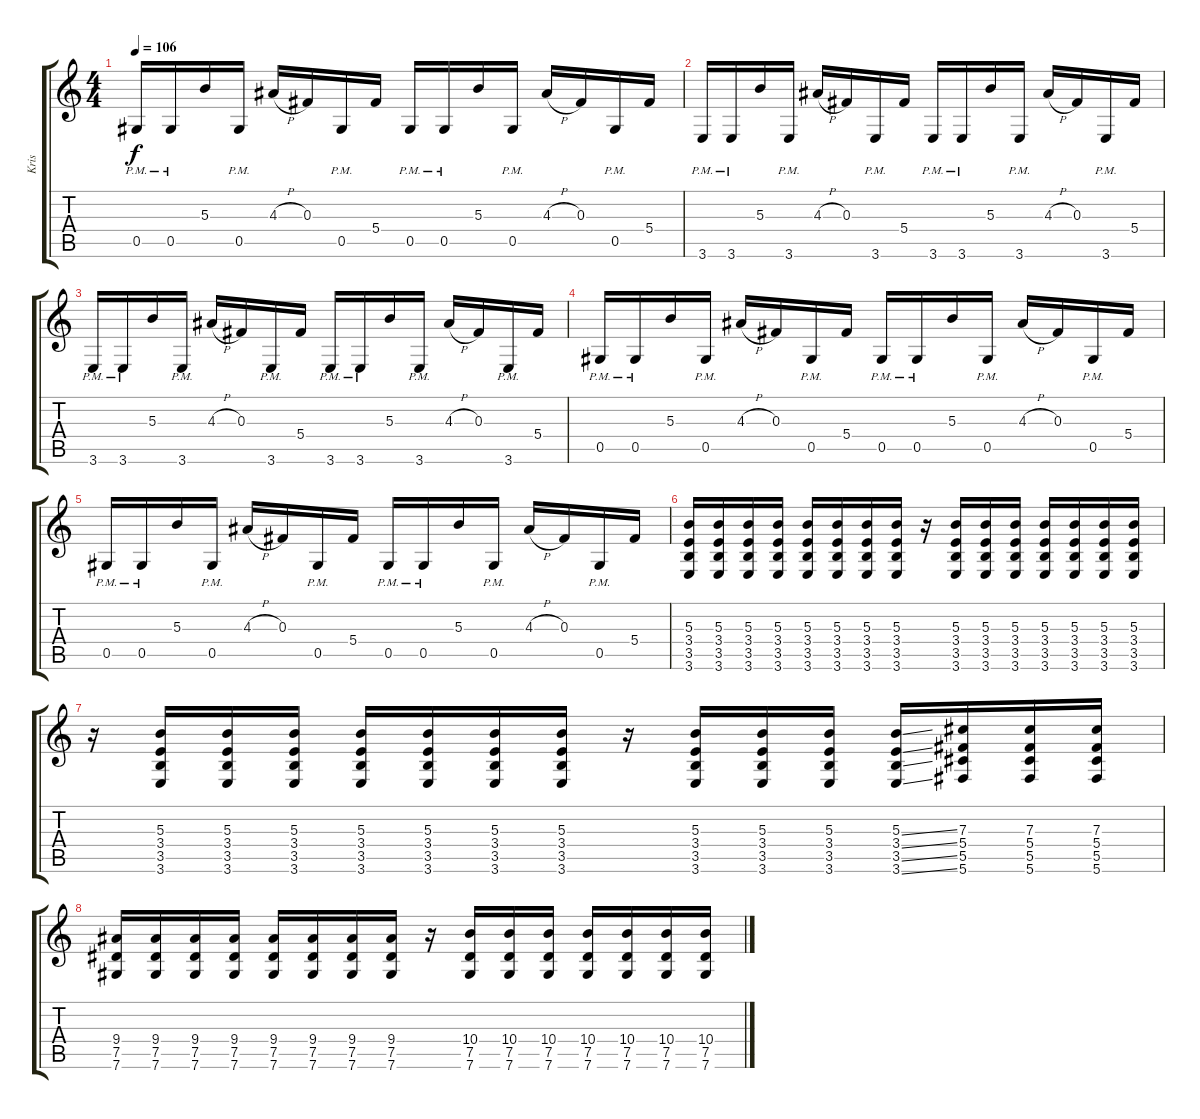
\track ("Kris" "Kris") {instrument distortionguitar}
\staff {score tabs}
\tuning (Eb4 Bb3 Gb3 Db3 Ab2 Db2) {hide}
\ts (4 4)
\tempo 106
\clef g2
\ks c
0.5{pm}.16{dy f} 0.5{pm}.16 5.3.16 0.5{pm}.16 4.3{h}.16 0.3.16 0.5{pm}.16 5.4.16 0.5{pm}.16 0.5{pm}.16 5.3.16 0.5{pm}.16 4.3{h}.16 0.3.16 0.5{pm}.16 5.4.16 |
3.6{pm}.16 3.6{pm}.16 5.3.16 3.6{pm}.16 4.3{h}.16 0.3.16 3.6{pm}.16 5.4.16 3.6{pm}.16 3.6{pm}.16 5.3.16 3.6{pm}.16 4.3{h}.16 0.3.16 3.6{pm}.16 5.4.16 |
3.6{pm}.16 3.6{pm}.16 5.3.16 3.6{pm}.16 4.3{h}.16 0.3.16 3.6{pm}.16 5.4.16 3.6{pm}.16 3.6{pm}.16 5.3.16 3.6{pm}.16 4.3{h}.16 0.3.16 3.6{pm}.16 5.4.16 |
0.5{pm}.16 0.5{pm}.16 5.3.16 0.5{pm}.16 4.3{h}.16 0.3.16 0.5{pm}.16 5.4.16 0.5{pm}.16 0.5{pm}.16 5.3.16 0.5{pm}.16 4.3{h}.16 0.3.16 0.5{pm}.16 5.4.16 |
0.5{pm}.16 0.5{pm}.16 5.3.16 0.5{pm}.16 4.3{h}.16 0.3.16 0.5{pm}.16 5.4.16 0.5{pm}.16 0.5{pm}.16 5.3.16 0.5{pm}.16 4.3{h}.16 0.3.16 0.5{pm}.16 5.4.16 |
(5.3 3.4 3.5 3.6).16{instrument distortionguitar} (5.3 3.4 3.5 3.6).16 (5.3 3.4 3.5 3.6).16 (5.3 3.4 3.5 3.6).16 (5.3 3.4 3.5 3.6).16 (5.3 3.4 3.5 3.6).16 (5.3 3.4 3.5 3.6).16 (5.3 3.4 3.5 3.6).16 r.16 (5.3 3.4 3.5 3.6).16 (5.3 3.4 3.5 3.6).16 (5.3 3.4 3.5 3.6).16 (5.3 3.4 3.5 3.6).16 (5.3 3.4 3.5 3.6).16 (5.3 3.4 3.5 3.6).16 (5.3 3.4 3.5 3.6).16 |
r.16 (5.3 3.4 3.5 3.6).16 (5.3 3.4 3.5 3.6).16 (5.3 3.4 3.5 3.6).16 (5.3 3.4 3.5 3.6).16 (5.3 3.4 3.5 3.6).16 (5.3 3.4 3.5 3.6).16 (5.3 3.4 3.5 3.6).16 r.16 (5.3 3.4 3.5 3.6).16 (5.3 3.4 3.5 3.6).16 (5.3 3.4 3.5 3.6).16 (5.3{ss} 3.4{ss} 3.5{ss} 3.6{ss}).16 (7.3 5.4 5.5 5.6).16 (7.3 5.4 5.5 5.6).16 (7.3 5.4 5.5 5.6).16 |
(9.4 7.5 7.6).16 (9.4 7.5 7.6).16 (9.4 7.5 7.6).16 (9.4 7.5 7.6).16 (9.4 7.5 7.6).16 (9.4 7.5 7.6).16 (9.4 7.5 7.6).16 (9.4 7.5 7.6).16 r.16 (10.4 7.5 7.6).16 (10.4 7.5 7.6).16 (10.4 7.5 7.6).16 (10.4 7.5 7.6).16 (10.4 7.5 7.6).16 (10.4 7.5 7.6).16 (10.4 7.5 7.6).16
